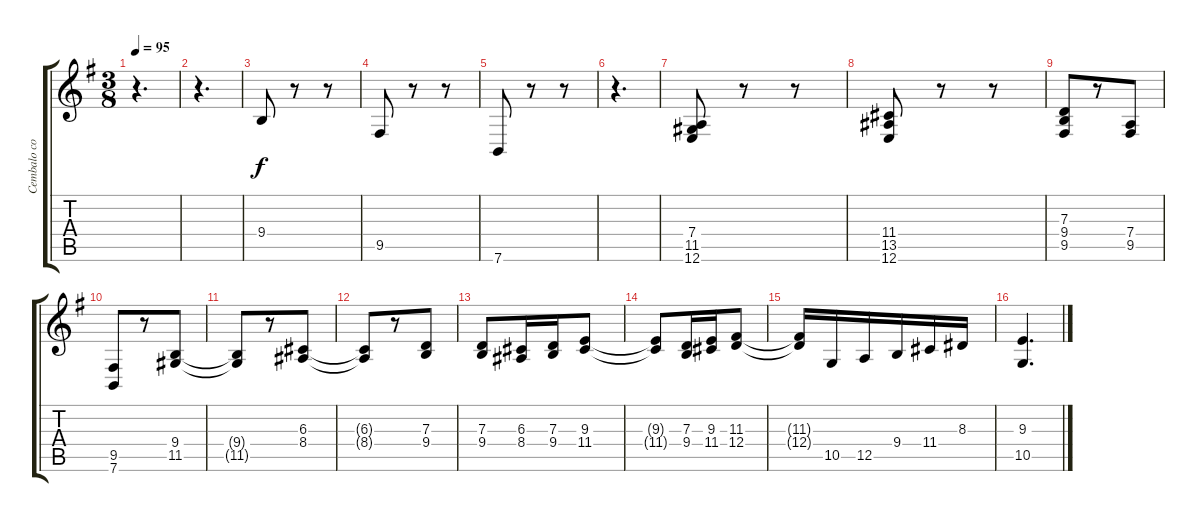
\track ("Cembalo concertato." "Cembalo co") {instrument harpsichord}
\staff {score tabs}
\tuning (E4 B3 G3 D3 A2 E2) {hide}
\ts (3 8)
\tempo 95
\clef g2
\ks g
r.4{d dy f} |
r.4{d} |
9.4.8 r.8 r.8 |
9.5.8 r.8 r.8 |
7.6.8 r.8 r.8 |
r.4{d} |
(7.4 11.5 12.6).8 r.8 r.8 |
(11.4 13.5 12.6).8 r.8 r.8 |
(7.3 9.4 9.5).8{beam Up} r.8 (7.4 9.5).8 |
(9.5 7.6).8 r.8 (9.4 11.5).8 |
(9.4{t} 11.5{t}).8 r.8 (6.3 8.4).8 |
(6.3{t} 8.4{t}).8 r.8 (7.3 9.4).8 |
(7.3 9.4).8{beam merge} (6.3 8.4).16 (7.3 9.4).16{beam merge} (9.3 11.4).8 |
(9.3{t} 11.4{t}).8{beam merge} (7.3 9.4).16 (9.3 11.4).16{beam merge} (11.3 12.4).8 |
(11.3{t} 12.4{t}).16 10.5.16{beam merge} 12.5.16 9.4.16{beam merge} 11.4.16 8.3.16 |
(9.3 10.5).4{d}
